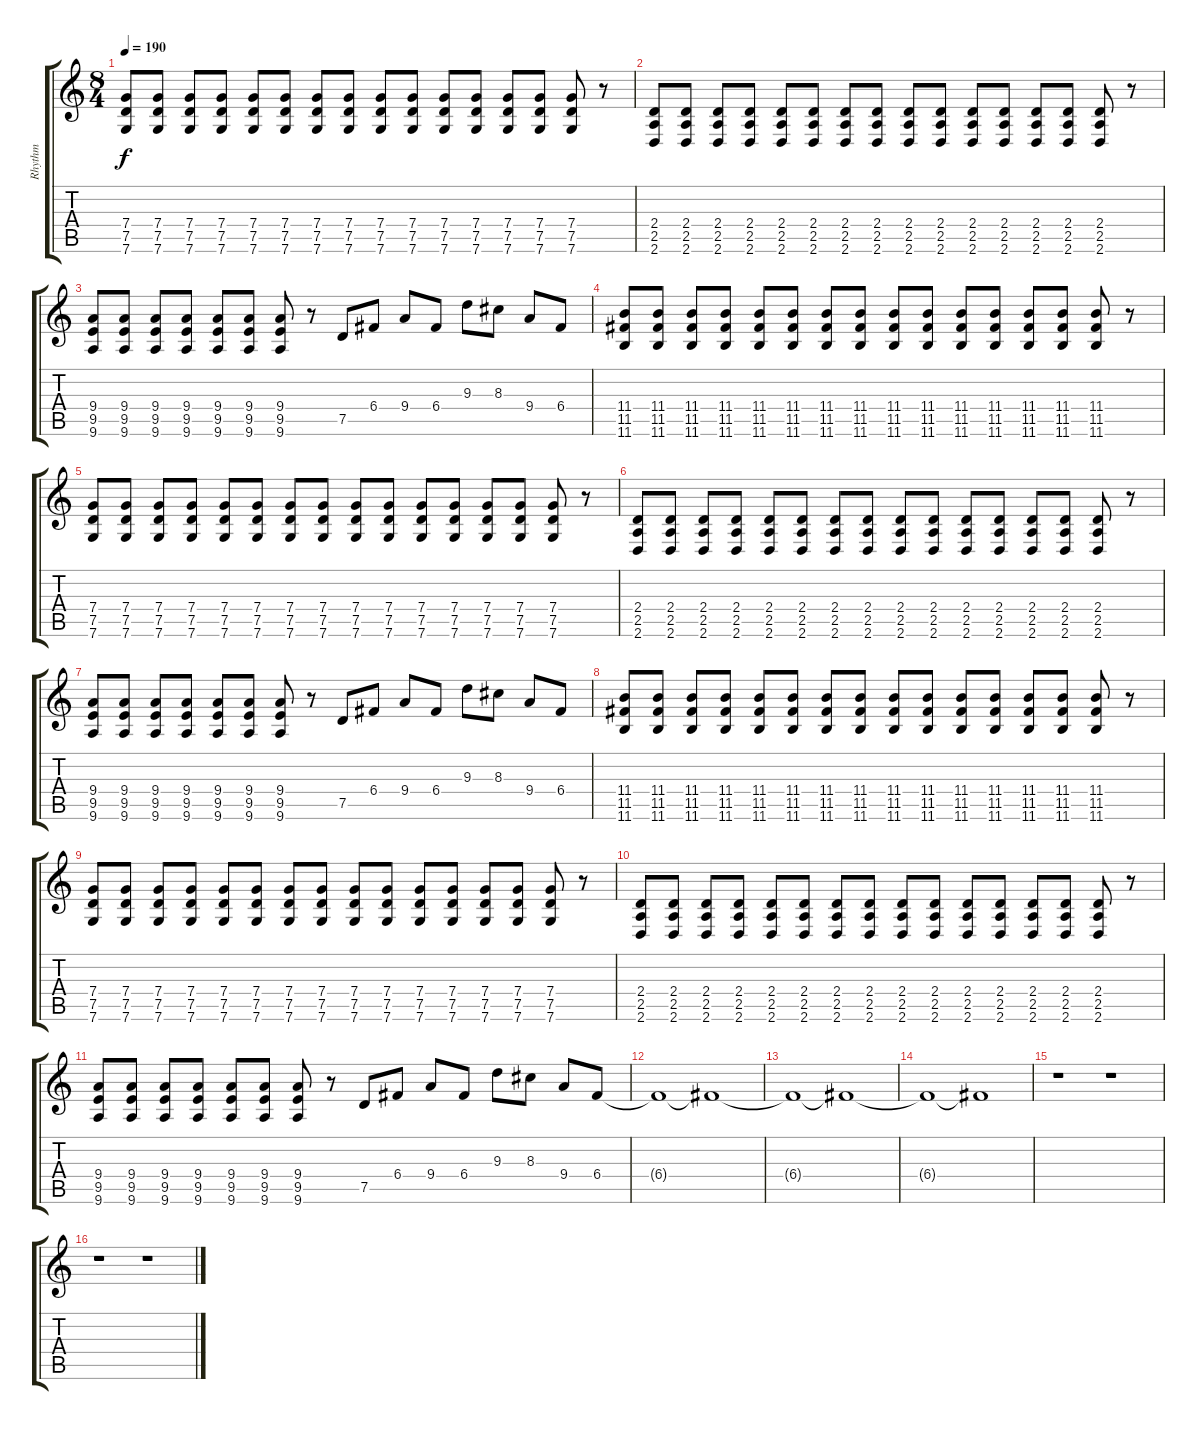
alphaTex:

\track ("Rhythm" "Rhythm") {instrument acousticguitarnylon}
\staff {score tabs}
\tuning (D4 A3 F3 C3 G2 C2) {hide}
\ts (8 4)
\tempo 190
\clef g2
\ks c
(7.4 7.5 7.6).8{dy f} (7.4 7.5 7.6).8 (7.4 7.5 7.6).8 (7.4 7.5 7.6).8 (7.4 7.5 7.6).8 (7.4 7.5 7.6).8 (7.4 7.5 7.6).8 (7.4 7.5 7.6).8 (7.4 7.5 7.6).8 (7.4 7.5 7.6).8 (7.4 7.5 7.6).8 (7.4 7.5 7.6).8 (7.4 7.5 7.6).8 (7.4 7.5 7.6).8 (7.4 7.5 7.6).8 r.8 |
(2.4 2.5 2.6).8 (2.4 2.5 2.6).8 (2.4 2.5 2.6).8 (2.4 2.5 2.6).8 (2.4 2.5 2.6).8 (2.4 2.5 2.6).8 (2.4 2.5 2.6).8 (2.4 2.5 2.6).8 (2.4 2.5 2.6).8 (2.4 2.5 2.6).8 (2.4 2.5 2.6).8 (2.4 2.5 2.6).8 (2.4 2.5 2.6).8 (2.4 2.5 2.6).8 (2.4 2.5 2.6).8 r.8 |
(9.4 9.5 9.6).8 (9.4 9.5 9.6).8 (9.4 9.5 9.6).8 (9.4 9.5 9.6).8 (9.4 9.5 9.6).8 (9.4 9.5 9.6).8 (9.4 9.5 9.6).8 r.8 7.5.8 6.4.8 9.4.8 6.4.8 9.3.8 8.3.8 9.4.8 6.4.8 |
(11.4 11.5 11.6).8 (11.4 11.5 11.6).8 (11.4 11.5 11.6).8 (11.4 11.5 11.6).8 (11.4 11.5 11.6).8 (11.4 11.5 11.6).8 (11.4 11.5 11.6).8 (11.4 11.5 11.6).8 (11.4 11.5 11.6).8 (11.4 11.5 11.6).8 (11.4 11.5 11.6).8 (11.4 11.5 11.6).8 (11.4 11.5 11.6).8 (11.4 11.5 11.6).8 (11.4 11.5 11.6).8 r.8 |
(7.4 7.5 7.6).8 (7.4 7.5 7.6).8 (7.4 7.5 7.6).8 (7.4 7.5 7.6).8 (7.4 7.5 7.6).8 (7.4 7.5 7.6).8 (7.4 7.5 7.6).8 (7.4 7.5 7.6).8 (7.4 7.5 7.6).8 (7.4 7.5 7.6).8 (7.4 7.5 7.6).8 (7.4 7.5 7.6).8 (7.4 7.5 7.6).8 (7.4 7.5 7.6).8 (7.4 7.5 7.6).8 r.8 |
(2.4 2.5 2.6).8 (2.4 2.5 2.6).8 (2.4 2.5 2.6).8 (2.4 2.5 2.6).8 (2.4 2.5 2.6).8 (2.4 2.5 2.6).8 (2.4 2.5 2.6).8 (2.4 2.5 2.6).8 (2.4 2.5 2.6).8 (2.4 2.5 2.6).8 (2.4 2.5 2.6).8 (2.4 2.5 2.6).8 (2.4 2.5 2.6).8 (2.4 2.5 2.6).8 (2.4 2.5 2.6).8 r.8 |
(9.4 9.5 9.6).8 (9.4 9.5 9.6).8 (9.4 9.5 9.6).8 (9.4 9.5 9.6).8 (9.4 9.5 9.6).8 (9.4 9.5 9.6).8 (9.4 9.5 9.6).8 r.8 7.5.8 6.4.8 9.4.8 6.4.8 9.3.8 8.3.8 9.4.8 6.4.8 |
(11.4 11.5 11.6).8 (11.4 11.5 11.6).8 (11.4 11.5 11.6).8 (11.4 11.5 11.6).8 (11.4 11.5 11.6).8 (11.4 11.5 11.6).8 (11.4 11.5 11.6).8 (11.4 11.5 11.6).8 (11.4 11.5 11.6).8 (11.4 11.5 11.6).8 (11.4 11.5 11.6).8 (11.4 11.5 11.6).8 (11.4 11.5 11.6).8 (11.4 11.5 11.6).8 (11.4 11.5 11.6).8 r.8 |
(7.4 7.5 7.6).8 (7.4 7.5 7.6).8 (7.4 7.5 7.6).8 (7.4 7.5 7.6).8 (7.4 7.5 7.6).8 (7.4 7.5 7.6).8 (7.4 7.5 7.6).8 (7.4 7.5 7.6).8 (7.4 7.5 7.6).8 (7.4 7.5 7.6).8 (7.4 7.5 7.6).8 (7.4 7.5 7.6).8 (7.4 7.5 7.6).8 (7.4 7.5 7.6).8 (7.4 7.5 7.6).8 r.8 |
(2.4 2.5 2.6).8 (2.4 2.5 2.6).8 (2.4 2.5 2.6).8 (2.4 2.5 2.6).8 (2.4 2.5 2.6).8 (2.4 2.5 2.6).8 (2.4 2.5 2.6).8 (2.4 2.5 2.6).8 (2.4 2.5 2.6).8 (2.4 2.5 2.6).8 (2.4 2.5 2.6).8 (2.4 2.5 2.6).8 (2.4 2.5 2.6).8 (2.4 2.5 2.6).8 (2.4 2.5 2.6).8 r.8 |
(9.4 9.5 9.6).8 (9.4 9.5 9.6).8 (9.4 9.5 9.6).8 (9.4 9.5 9.6).8 (9.4 9.5 9.6).8 (9.4 9.5 9.6).8 (9.4 9.5 9.6).8 r.8 7.5.8 6.4.8 9.4.8 6.4.8 9.3.8 8.3.8 9.4.8 6.4.8 |
6.4{t}.1 6.4{t}.1 |
6.4{t}.1 6.4{t}.1 |
6.4{t}.1 6.4{t}.1 |
r.1 r.1 |
r.1 r.1
